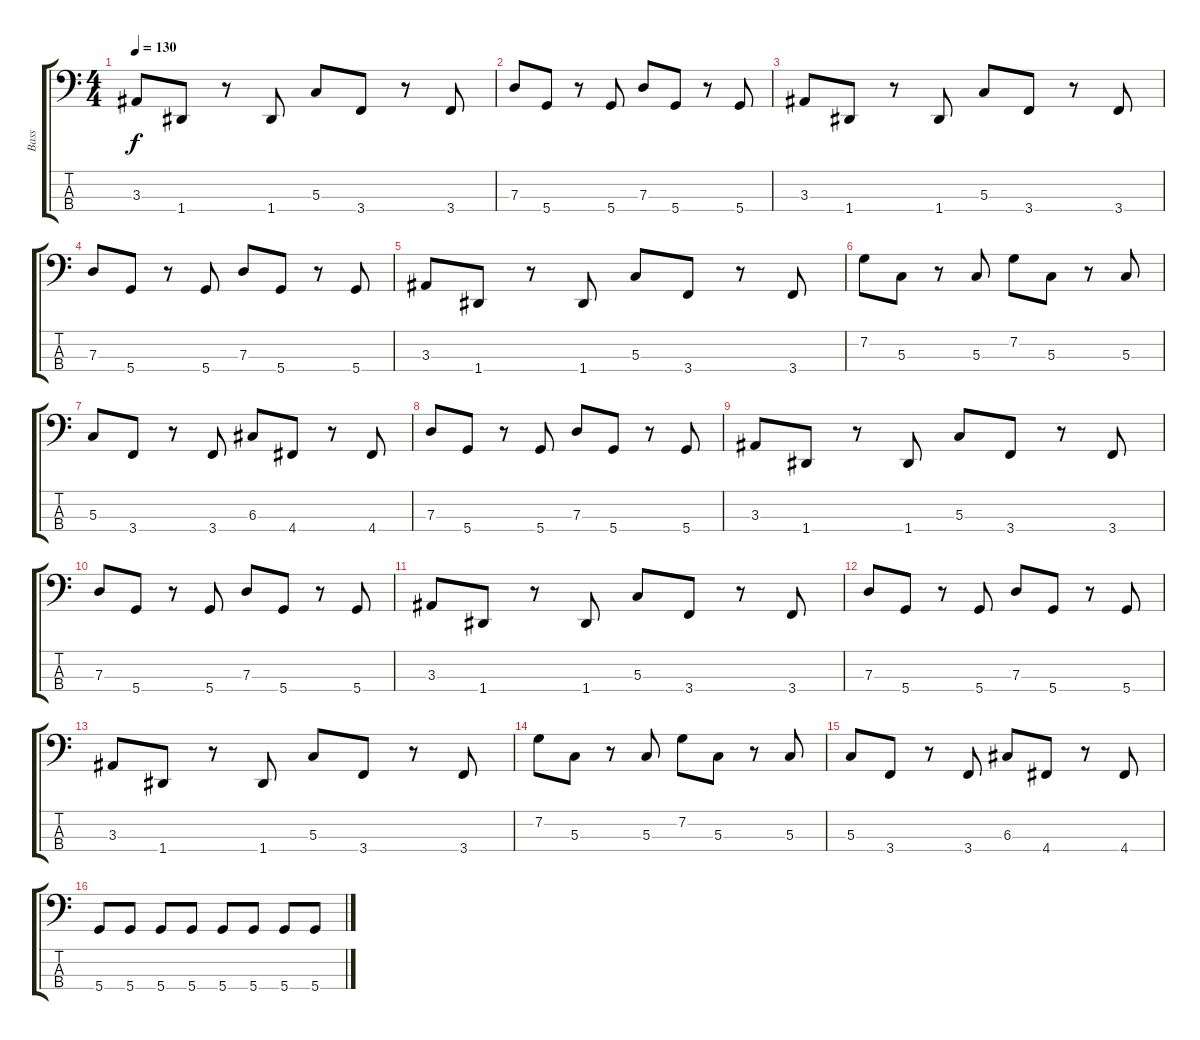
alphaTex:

\track ("Bass" "Bass") {solo instrument electricbassfinger}
\staff {score tabs}
\tuning (F2 C2 G1 D1) {hide}
\ts (4 4)
\tempo 130
\clef f4
\ks c
3.3.8{dy f} 1.4.8 r.8 1.4.8 5.3.8 3.4.8 r.8 3.4.8 |
7.3.8 5.4.8 r.8 5.4.8 7.3.8 5.4.8 r.8 5.4.8 |
3.3.8 1.4.8 r.8 1.4.8 5.3.8 3.4.8 r.8 3.4.8 |
7.3.8 5.4.8 r.8 5.4.8 7.3.8 5.4.8 r.8 5.4.8 |
3.3.8 1.4.8 r.8 1.4.8 5.3.8 3.4.8 r.8 3.4.8 |
7.2.8 5.3.8 r.8 5.3.8 7.2.8 5.3.8 r.8 5.3.8 |
5.3.8 3.4.8 r.8 3.4.8 6.3.8 4.4.8 r.8 4.4.8 |
7.3.8 5.4.8 r.8 5.4.8 7.3.8 5.4.8 r.8 5.4.8 |
3.3.8 1.4.8 r.8 1.4.8 5.3.8 3.4.8 r.8 3.4.8 |
7.3.8 5.4.8 r.8 5.4.8 7.3.8 5.4.8 r.8 5.4.8 |
3.3.8 1.4.8 r.8 1.4.8 5.3.8 3.4.8 r.8 3.4.8 |
7.3.8 5.4.8 r.8 5.4.8 7.3.8 5.4.8 r.8 5.4.8 |
3.3.8 1.4.8 r.8 1.4.8 5.3.8 3.4.8 r.8 3.4.8 |
7.2.8 5.3.8 r.8 5.3.8 7.2.8 5.3.8 r.8 5.3.8 |
5.3.8 3.4.8 r.8 3.4.8 6.3.8 4.4.8 r.8 4.4.8 |
5.4.8 5.4.8 5.4.8 5.4.8 5.4.8 5.4.8 5.4.8 5.4.8
